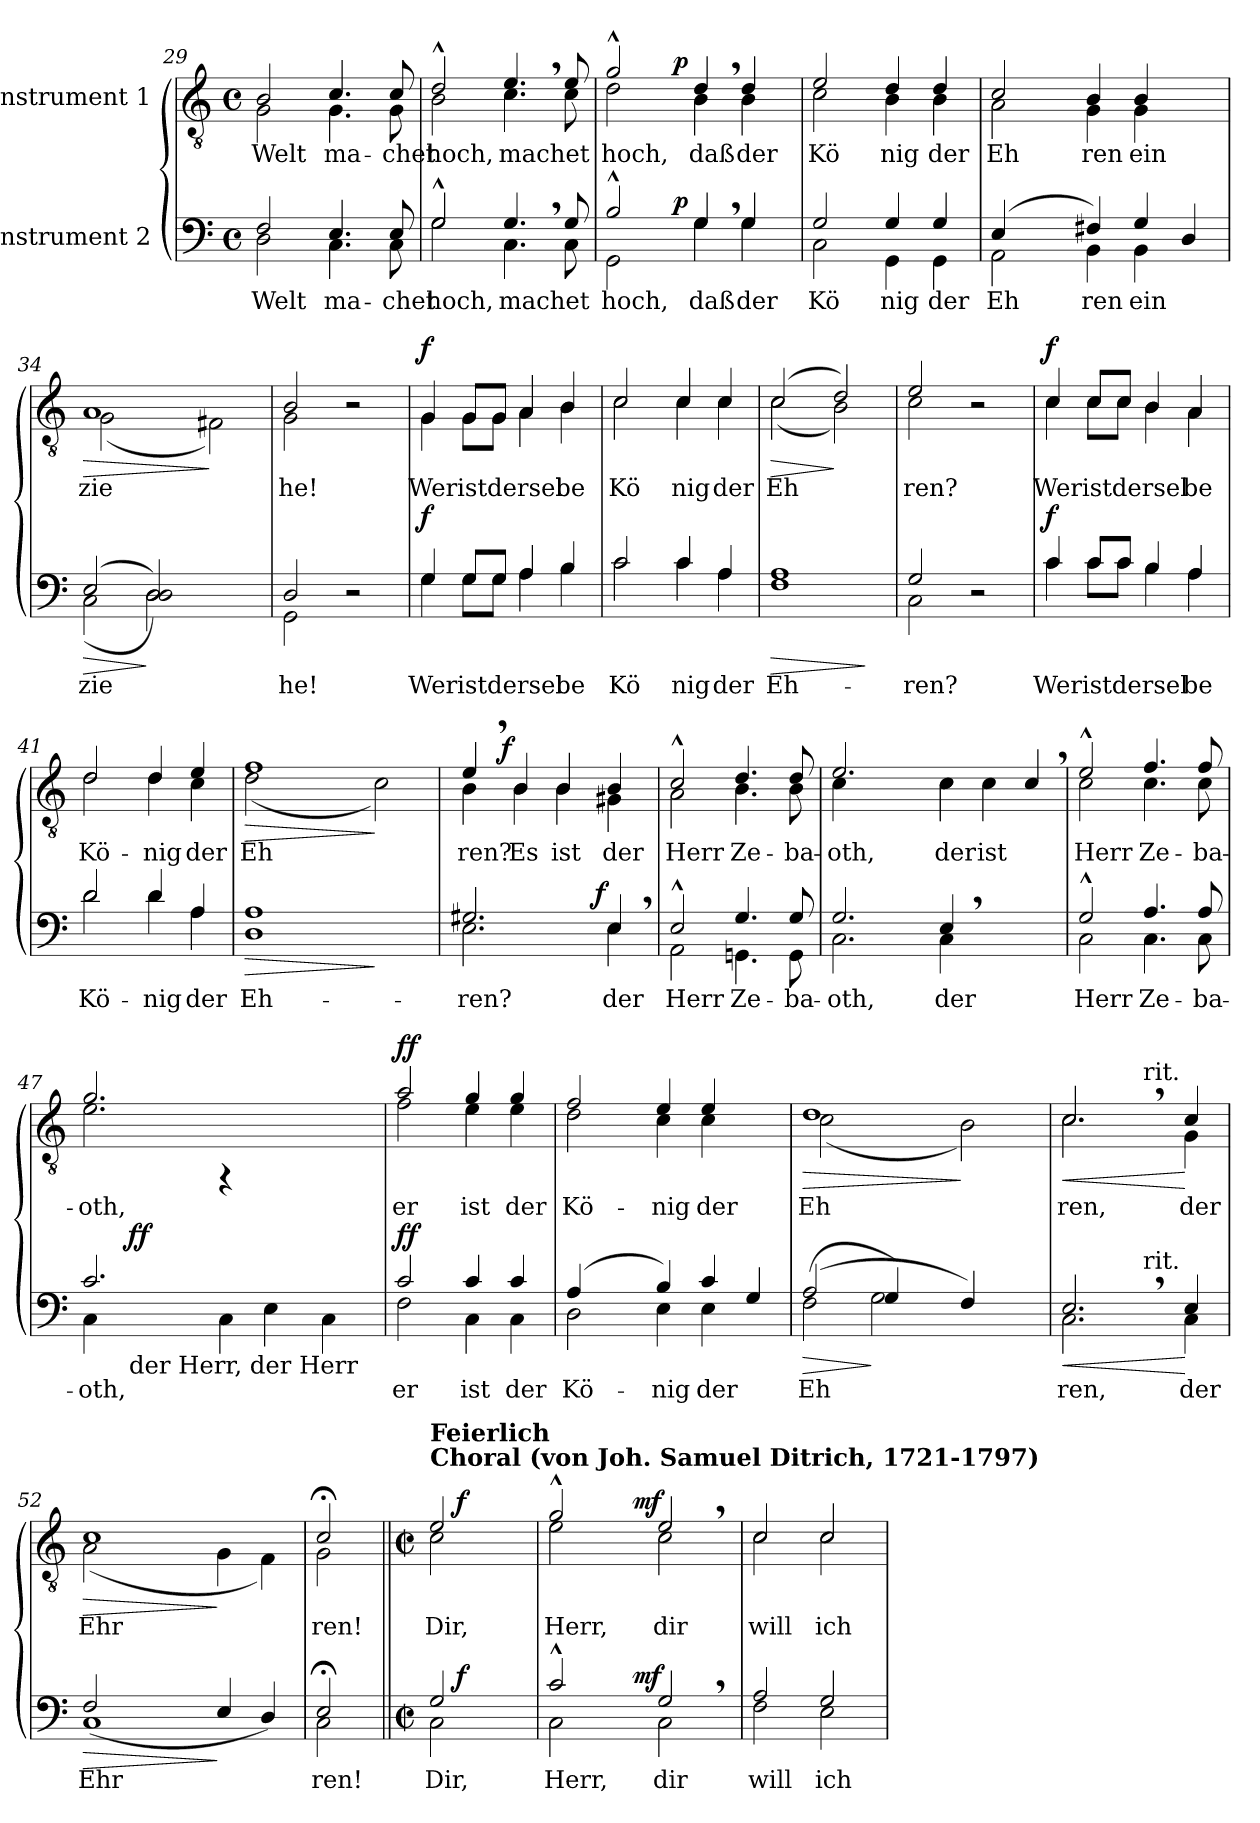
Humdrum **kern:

**kern	**text	**dynam	**kern	**text	**dynam
*part2	*part2	*part2	*part1	*part1	*part1
*staff2	*staff2	*staff2	*staff1	*staff1	*staff1
*I"Instrument 2	*	*	*I"Instrument 1	*	*
*clefF4	*	*	*clefGv2	*	*
*k[]	*	*	*k[]	*	*
*C:	*	*	*C:	*	*
*M4/4	*	*	*M4/4	*	*
*met(c)	*	*	*met(c)	*	*
=29	=29	=29	=29	=29	=29
*^	*	*	*	*	*
!	!	!LO:LY:a	!	!	!LO:LY:b	!
*	*	*	*	*^	*	*
2F/	2D\	Welt	.	2B/	2G\	Welt	.
!	!	!LO:LY:a	!	!	!	!LO:LY:b	!
4.E/	4.C\	ma-	.	4.c/	4.G\	ma-	.
!	!	!LO:LY:a	!	!	!	!LO:LY:b	!
8E/	8C\	-chet	.	8c/	8G\	-chet	.
!!LO:LB:g=z	!!
=30	=30	=30	=30	=30	=30	=30	=30
!	!	!LO:LY:a	!	!	!	!LO:LY:b	!
2G^^>/	2G\	hoch,	.	2d^^>/	2B\	hoch,	.
!	!	!LO:LY:a	!	!	!	!LO:LY:b	!
4.G,>/	4.C\	machet	.	4.e,>/	4.c\	machet	.
!	!	!LO:LY:a	!	!	!	!LO:LY:b	!
8G/	8C\	.	.	8e/	8c\	.	.
=31	=31	=31	=31	=31	=31	=31	=31
!	!	!LO:LY:a	!	!	!	!LO:LY:b	!
*	*^	*	*	*	*^	*	*
2B^^>/	2GG\	4..ryy	hoch,	.	2g^^>/	2d\	4..ryy	hoch,	.
!	!	!	!	!LO:DY:a	!	!	!	!	!LO:DY:a
.	.	2ryy	.	p	.	.	2ryy	.	p
!	!	!	!LO:LY:a	!	!	!	!	!LO:LY:b	!
4G,>/	4G\	.	daß	.	4d,>/	4B\	.	daß	.
!	!	!	!LO:LY:a	!	!	!	!	!LO:LY:b	!
4G/	4G\	.	der	.	4d/	4B\	.	der	.
.	.	16ryy	.	.	.	.	16ryy	.	.
=32	=32	=32	=32	=32	=32	=32	=32	=32	=32
!	!	!	!LO:LY:a	!	!	!	!	!LO:LY:b	!
*	*v	*v	*	*	*	*	*	*	*
*	*	*	*	*	*v	*v	*	*
2G/	2C\	Kö	.	2e/	2c\	Kö	.
!	!	!LO:LY:a	!	!	!	!LO:LY:b	!
4G/	4GG\	nig	.	4B\	4d/	nig	.
!	!	!LO:LY:a	!	!	!	!LO:LY:b	!
4G/	4GG\	der	.	4d/	4B\	der	.
=33	=33	=33	=33	=33	=33	=33	=33
!	!	!LO:LY:a	!	!	!	!LO:LY:b	!
2AA\	(>4E/	Eh	.	2c/	2A\	Eh	.
.	4ryy	.	.	.	.	.	.
!	!	!LO:LY:a	!	!	!	!	!
!	!	!LO:LY:a	!	!	!	!LO:LY:b	!
4F#X/)	4BB\	ren	.	4B/	4G\	ren	.
!	!	!LO:LY:a	!	!	!	!LO:LY:b	!
4G/	4BB\	ein	.	4B/	4G\	ein	.
4D/	4ryy	.	.	4ryy	4ryy	.	.
=34	=34	=34	=34	=34	=34	=34	=34
!	!	!LO:LY:a	!LO:HP:b	!	!	!LO:LY:b	!LO:HP:b
(>2E/	(<2C\	zie	>	1A	(<2G\	zie	>
!	!	!LO:LY:a	!	!	!	!	!
2D/ 2D/))	2D\	.	]	.	1ryy	.	.
!	!	!	!	!	!	!LO:LY:b	!
2ryy	2ryy	.	.	2F#X\)	.	.	]
=35	=35	=35	=35	=35	=35	=35	=35
!	!	!LO:LY:a	!	!	!	!LO:LY:b	!
2D/	2GG\	he!	.	2B/	2G\	he!	.
2r	2ryy	.	.	2r	2ryy	.	.
=36	=36	=36	=36	=36	=36	=36	=36
!	!	!LO:LY:a	!LO:DY:a	!	!	!LO:LY:b	!LO:DY:a
4G/	4G\	Wer	f	4G/	4G\	Wer	f
!	!	!LO:LY:a	!	!	!	!LO:LY:b	!
8G/L	8G\L	ist	.	8G/L	8G\L	ist	.
!	!	!LO:LY:a	!	!	!	!LO:LY:b	!
8G/J	8G\J	dersel	.	8G/J	8G\J	dersel	.
!	!	!LO:LY:a	!	!	!	!LO:LY:b	!
4A/	4A\	.	.	4A/	4A\	.	.
!	!	!LO:LY:a	!	!	!	!LO:LY:b	!
4B/	4B\	be	.	4B/	4B\	be	.
=37	=37	=37	=37	=37	=37	=37	=37
!	!	!LO:LY:a	!	!	!	!LO:LY:b	!
2c/	2c\	Kö	.	2c/	2c\	Kö	.
!	!	!LO:LY:a	!	!	!	!LO:LY:b	!
4c/	4c\	nig	.	4c/	4c\	nig	.
!	!	!LO:LY:a	!	!	!	!LO:LY:b	!
4A/	4A\	der	.	4c/	4c\	der	.
!!LO:PB:g=z	!!
=38	=38	=38	=38	=38	=38	=38	=38
!	!	!LO:LY:a	!LO:HP:b	!	!	!LO:LY:b	!LO:HP:b
*v	*v	*	*	*	*	*	*
1A 1F	Eh-	>	(>2c/	(<2c\	Eh-	>
!	!	!	!	!	!LO:LY:b	!
.	.	.	2d/)	2B\)	--	]
*	*	*	*v	*v	*	*
.	.	]	.	.	.
=39	=39	=39	=39	=39	=39
*^	*	*	*	*	*
!	!	!LO:LY:a	!	!	!LO:LY:b	!
*	*	*	*	*^	*	*
2G/	2C\	-ren?	.	2e/	2c\	-ren?	.
2r	2ryy	.	.	2r	2ryy	.	.
=40	=40	=40	=40	=40	=40	=40	=40
!	!	!LO:LY:a	!LO:DY:a	!	!	!LO:LY:b	!LO:DY:a
4c/	4c\	Wer	f	4c/	4c\	Wer	f
!	!	!LO:LY:a	!	!	!	!LO:LY:b	!
8c/L	8c\L	ist	.	8c/L	8c\L	ist	.
!	!	!LO:LY:a	!	!	!	!LO:LY:b	!
8c/J	8c\J	dersel-	.	8c/J	8c\J	dersel-	.
!	!	!LO:LY:a	!	!	!	!LO:LY:b	!
4B/	4B\	--	.	4B/	4B\	--	.
!	!	!LO:LY:a	!	!	!	!LO:LY:b	!
4A/	4A\	-be	.	4A/	4A\	-be	.
=41	=41	=41	=41	=41	=41	=41	=41
!	!	!LO:LY:a	!	!	!	!LO:LY:b	!
2d/	2d\	Kö-	.	2d/	2d\	Kö-	.
!	!	!LO:LY:a	!	!	!	!LO:LY:b	!
4d/	4d\	-nig	.	4d/	4d\	-nig	.
!	!	!LO:LY:a	!	!	!	!LO:LY:b	!
4A/	4A\	der	.	4e/	4c\	der	.
=42	=42	=42	=42	=42	=42	=42	=42
!	!	!LO:LY:a	!LO:HP:b	!	!	!LO:LY:b	!LO:HP:b
*v	*v	*	*	*	*	*	*
1A 1D	Eh-	>	1f	(<2d\	Eh-	>
.	.	.	.	1ryy	.	.
!	!	!	!	!	!LO:LY:b	!
2ryy	.	]	2c\)	.	--	]
*	*	*	*v	*v	*	*
=43	=43	=43	=43	=43	=43
*^	*	*	*	*	*
!	!	!LO:LY:a	!	!	!LO:LY:b	!
*	*^	*	*	*^	*	*
*	*	*	*	*	*	*^	*	*
2.G#X/	2.E\	2ryy	-ren?	.	4e,>/	4B\	8..ryy	-ren?	.
!	!	!	!	!	!	!	!	!	!LO:DY:a
.	.	.	.	.	.	.	2ryy	.	f
!	!	!	!	!	!	!	!	!LO:LY:b	!
.	.	.	.	.	4B/	4B\	.	Es	.
!	!	!	!	!	!	!	!	!LO:LY:b	!
.	.	8..ryy	.	.	4B/	4B\	.	ist	.
!	!	!	!	!LO:DY:a	!	!	!	!	!
.	.	4ryy	.	f	.	.	4ryy	.	.
!	!	!	!LO:LY:a	!	!	!	!	!LO:LY:b	!
4E,>/	4E\	.	der	.	4B/	4G#X\	.	der	.
.	.	32ryy	.	.	.	.	32ryy	.	.
=44	=44	=44	=44	=44	=44	=44	=44	=44	=44
!	!	!	!LO:LY:a	!	!	!	!	!LO:LY:b	!
*	*v	*v	*	*	*	*	*	*	*
*	*	*	*	*	*v	*v	*	*
2E^^>/	2AA\	Herr	.	2c^^>/	2A\	Herr	.
!	!	!LO:LY:a	!	!	!	!LO:LY:b	!
4.GGn\	4.G/	Ze-	.	4.d/	4.B\	Ze-	.
!	!	!LO:LY:a	!	!	!	!LO:LY:b	!
8G/	8GG\	-ba-	.	8d/	8B\	-ba-	.
=45	=45	=45	=45	=45	=45	=45	=45
!	!	!LO:LY:a	!	!	!	!LO:LY:b	!
2.G/	2.C\	-oth,	.	2.e/	4c\	-oth,	.
.	.	.	.	.	2ryy	.	.
!	!	!LO:LY:a	!	!	!	!LO:LY:b	!
!	!	!	!	!	!	!LO:LY:b	!
4E,>/	4C\	der	.	4c\	4c\	der	.
!	!	!	!	!	!	!LO:LY:b	!
2ryy	2ryy	.	.	4c\	2ryy	ist	.
.	.	.	.	4c,>/	.	.	.
!!LO:LB:g=z	!!
=46	=46	=46	=46	=46	=46	=46	=46
!	!	!LO:LY:a	!	!	!	!LO:LY:b	!
2G^^>/	2C\	Herr	.	2e^^>/	2c\	Herr	.
!	!	!LO:LY:a	!	!	!	!LO:LY:b	!
4.A/	4.C\	Ze-	.	4.c\	4.f/	Ze-	.
!	!	!LO:LY:a	!	!	!	!LO:LY:b	!
8A/	8C\	-ba-	.	8f/	8c\	-ba-	.
=47	=47	=47	=47	=47	=47	=47	=47
!	!	!LO:LY:a	!	!	!	!LO:LY:b	!
*	*^	*	*	*	*	*	*
2.c/	4C\	8ryy	-oth,	.	2.g/	2.e\	-oth,	.
.	.	32.ryy	.	.	.	.	.	.
!	!	!LO:TX:b:t=der Herr, der Herr	!	!	!	!	!	!
!	!	!	!	!LO:DY:a	!	!	!	!
.	.	1ryy	.	ff	.	.	.	.
.	1ryy	.	.	.	.	.	.	.
!	!	!	!LO:LY:a	!	!	!	!	!
4C\	.	.	.	.	4rFF	2ryy	.	.
!	!	!	!LO:LY:a	!	!	!	!	!
4E\	.	.	.	.	2ryy	.	.	.
.	.	4ryy	.	.	.	.	.	.
!	!	!	!LO:LY:a	!	!	!	!	!
4C\	4ryy	.	.	.	.	4ryy	.	.
.	.	16ryy	.	.	.	.	.	.
.	.	64ryy	.	.	.	.	.	.
=48	=48	=48	=48	=48	=48	=48	=48	=48
!	!	!	!LO:LY:a	!LO:DY:a	!	!	!LO:LY:b	!LO:DY:a
*	*v	*v	*	*	*	*	*	*
2c/	2F\	er	ff	2a/	2f\	er	ff
!	!	!LO:LY:a	!	!	!	!LO:LY:b	!
4c/	4C\	ist	.	4g/	4e\	ist	.
!	!	!LO:LY:a	!	!	!	!LO:LY:b	!
4c/	4C\	der	.	4g/	4e\	der	.
=49	=49	=49	=49	=49	=49	=49	=49
!	!	!LO:LY:a	!	!	!	!LO:LY:b	!
2D\	(>4A/	Kö-	.	2f/	2d\	Kö-	.
.	4ryy	.	.	.	.	.	.
!	!	!LO:LY:a	!	!	!	!	!
!	!	!LO:LY:a	!	!	!	!LO:LY:b	!
4B/)	4E\	-nig	.	4e/	4c\	-nig	.
!	!	!LO:LY:a	!	!	!	!LO:LY:b	!
4c/	4E\	der	.	4e/	4c\	der	.
4G/	4ryy	.	.	4ryy	4ryy	.	.
=50	=50	=50	=50	=50	=50	=50	=50
!	!	!LO:LY:a	!LO:HP:b	!	!	!LO:LY:b	!LO:HP:b
(>2A/	(<2F\	Eh-	>	1d	(<2c\	Eh-	>
!	!	!LO:LY:a	!	!	!	!	!
2G\	4G/)	--	]	.	1ryy	.	.
.	4ryy	.	.	.	.	.	.
!	!	!LO:LY:a	!	!	!	!LO:LY:b	!
4F/)	2ryy	--	.	2B\)	.	--	]
4ryy	.	.	.	.	.	.	.
*v	*v	*	*	*	*	*	*
*	*	*	*v	*v	*	*
=51	=51	=51	=51	=51	=51
!	!LO:LY:a	!LO:HP:b	!	!LO:LY:b	!LO:HP:b
*^	*	*	*^	*	*
*	*^	*	*	*	*^	*	*
2.E,>/	2.C\	2ryy	-ren,	<	2.c,>/	2.c\	2ryy	-ren,	<
.	.	32ryy	.	.	.	.	32ryy	.	.
!	!	!	!	!	!	!	!LO:TX:a:t=rit.	!	!
!	!	!LO:TX:a:t=rit.	!	!	!	!	!	!	!
.	.	4...ryy	.	.	.	.	4...ryy	.	.
!	!	!	!LO:LY:a	!	!	!	!	!LO:LY:b	!
4E/	4C\	.	der	[	4c/	4G\	.	der	[
=52	=52	=52	=52	=52	=52	=52	=52	=52	=52
!	!	!	!LO:LY:a	!LO:HP:b	!	!	!	!LO:LY:b	!LO:HP:b
*	*v	*v	*	*	*	*	*	*	*
*	*	*	*	*	*v	*v	*	*
1C	(>2F/	Ehr-	>	1c	(<2A\	Ehr-	>
.	1ryy	.	.	.	1ryy	.	.
!	!	!LO:LY:a	!	!	!	!LO:LY:b	!
4E/	.	--	]	4G\	.	--	]
!	!	!LO:LY:a	!	!	!	!LO:LY:b	!
4D/)	.	--	.	4F\)	.	--	.
=53	=53	=53	=53	=53	=53	=53	=53
!	!	!LO:LY:a	!	!	!	!LO:LY:b	!
2E;</	2C\	-ren!	.	2c;</	2G\	-ren!	.
*v	*v	*	*	*	*	*	*
*	*	*	*v	*v	*	*
!!LO:LB:g=z
=54||	=54||	=54||	=54||	=54||	=54||
*M2/2	*	*	*M2/2	*	*
*met(c|)	*	*	*met(c|)	*	*
*^	*	*	*^	*	*
!	!	!	!	!LO:TX:a:B:t=Choral (von Joh. Samuel Ditrich, 1721-1797)	!	!	!
!	!	!	!	!LO:TX:a:B:t=Feierlich	!	!	!
!	!	!LO:LY:a	!	!	!	!LO:LY:b	!
*	*^	*	*	*	*^	*	*
2G/	2C\	16..ryy	Dir,	.	2e/	2c\	16..ryy	Dir,	.
!	!	!	!	!LO:DY:a	!	!	!	!	!LO:DY:a
.	.	4ryy	.	f	.	.	4ryy	.	f
.	.	8ryy	.	.	.	.	8ryy	.	.
.	.	64ryy	.	.	.	.	64ryy	.	.
=55	=55	=55	=55	=55	=55	=55	=55	=55	=55
!	!	!	!LO:LY:a	!	!	!	!	!LO:LY:b	!
2c^^>/	2C\	4ryy	Herr,	.	2g^^>/	2e\	4ryy	Herr,	.
.	.	8ryy	.	.	.	.	8ryy	.	.
.	.	32ryy	.	.	.	.	32ryy	.	.
!	!	!	!	!LO:DY:a	!	!	!	!	!LO:DY:a
.	.	2ryy	.	mf	.	.	2ryy	.	mf
!	!	!	!LO:LY:a	!	!	!	!	!LO:LY:b	!
2G,>/	2C\	.	dir	.	2e,>/	2c\	.	dir	.
.	.	16.ryy	.	.	.	.	16.ryy	.	.
=56	=56	=56	=56	=56	=56	=56	=56	=56	=56
!	!	!	!LO:LY:a	!	!	!	!	!LO:LY:b	!
*	*v	*v	*	*	*	*	*	*	*
*	*	*	*	*	*v	*v	*	*
2A/	2F\	will	.	2c/	2c\	will	.
!	!	!LO:LY:a	!	!	!	!LO:LY:b	!
2G/	2E\	ich	.	2c/	2c\	ich	.
*v	*v	*	*	*	*	*	*
*	*	*	*v	*v	*	*
=	=	=	=	=	=
*-	*-	*-	*-	*-	*-
